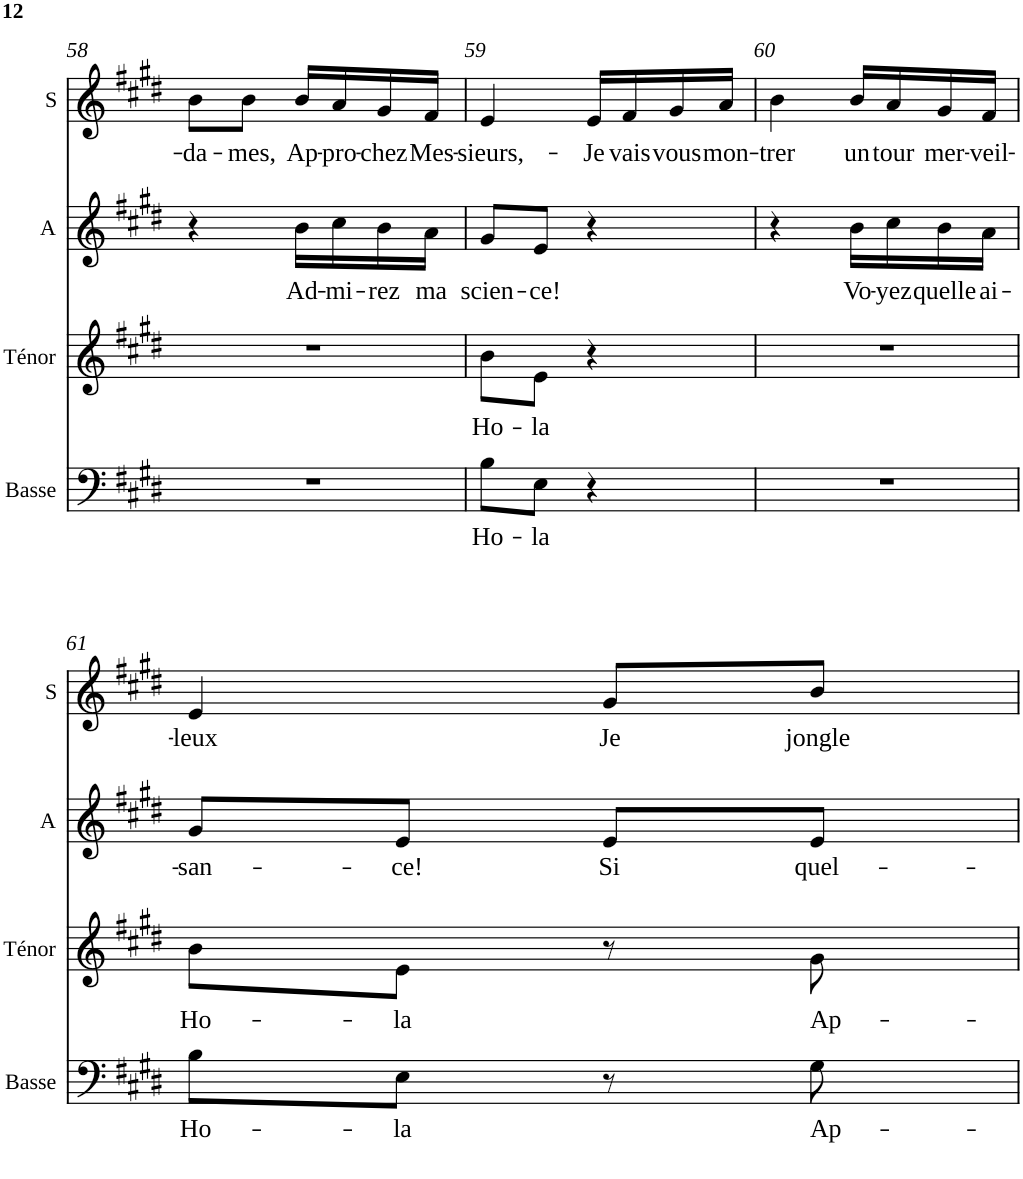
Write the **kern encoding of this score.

**kern	**text	**kern	**text	**kern	**text	**kern	**text
*part4	*part4	*part3	*part3	*part2	*part2	*part1	*part1
*staff4	*staff4	*staff3	*staff3	*staff2	*staff2	*staff1	*staff1
*I"Basse	*	*I"Ténor	*	*I"Alto	*	*I"Soprano	*
*I'Basse	*	*I'Ténor	*	*I'A	*	*I'S	*
!!LO:PB:g=z
*clefF4	*	*clefG2	*	*clefG2	*	*clefG2	*
*Trd12c21	*	*	*	*Trd5c9	*	*Trd1c2	*
*k[f#c#g#d#]	*	*k[f#c#g#d#]	*	*k[f#c#g#d#]	*	*k[f#c#g#d#]	*
*E:	*	*E:	*	*E:	*	*E:	*
*M2/4	*	*M2/4	*	*M2/4	*	*M2/4	*
=58	=58	=58	=58	=58	=58	=58	=58
!	!	!	!	!	!	!	!LO:LY:b
2r	.	2r	.	4r	.	8b\L	-da-
!	!	!	!	!	!	!	!LO:LY:b
.	.	.	.	.	.	8b\J	-mes,
!	!	!	!	!	!LO:LY:b	!	!LO:LY:b
.	.	.	.	16b\LL	Ad-	16b/LL	Ap-
!	!	!	!	!	!LO:LY:b	!	!LO:LY:b
.	.	.	.	16cc#\	-mi-	16a/	-pro-
!	!	!	!	!	!LO:LY:b	!	!LO:LY:b
.	.	.	.	16b\	-rez	16g#/	-chez
!	!	!	!	!	!LO:LY:b	!	!LO:LY:b
.	.	.	.	16a\JJ	ma	16f#/JJ	Mes-
=59	=59	=59	=59	=59	=59	=59	=59
!	!LO:LY:b	!	!LO:LY:b	!	!LO:LY:b	!	!LO:LY:b
8B\L	Ho-	8b\L	Ho-	8g#/L	scien-	4e/	-sieurs,-
!	!LO:LY:b	!	!LO:LY:b	!	!LO:LY:b	!	!
8E\J	-la	8e\J	-la	8e/J	-ce!	.	.
!	!	!	!	!	!	!	!LO:LY:b
4r	.	4r	.	4r	.	16e/LL	-Je
!	!	!	!	!	!	!	!LO:LY:b
.	.	.	.	.	.	16f#/	vais
!	!	!	!	!	!	!	!LO:LY:b
.	.	.	.	.	.	16g#/	vous
!	!	!	!	!	!	!	!LO:LY:b
.	.	.	.	.	.	16a/JJ	mon-
=60	=60	=60	=60	=60	=60	=60	=60
!	!	!	!	!	!	!	!LO:LY:b
2r	.	2r	.	4r	.	4b\	-trer
!	!	!	!	!	!LO:LY:b	!	!LO:LY:b
.	.	.	.	16b\LL	Vo-	16b/LL	un
!	!	!	!	!	!LO:LY:b	!	!LO:LY:b
.	.	.	.	16cc#\	-yez	16a/	tour
!	!	!	!	!	!LO:LY:b	!	!LO:LY:b
.	.	.	.	16b\	quelle	16g#/	mer-
!	!	!	!	!	!LO:LY:b	!	!LO:LY:b
.	.	.	.	16a\JJ	ai-	16f#/JJ	-veil-
!!LO:LB:g=z
=61	=61	=61	=61	=61	=61	=61	=61
!	!LO:LY:b	!	!LO:LY:b	!	!LO:LY:b	!	!LO:LY:b
8B\L	Ho-	8b\L	Ho-	8g#/L	-san-	4e/	-leux
!	!LO:LY:b	!	!LO:LY:b	!	!LO:LY:b	!	!
8E\J	-la	8e\J	-la	8e/J	-ce!	.	.
!	!	!	!	!	!LO:LY:b	!	!LO:LY:b
8r	.	8r	.	8e/L	Si	8g#/L	Je
!	!LO:LY:b	!	!LO:LY:b	!	!LO:LY:b	!	!LO:LY:b
8G#\	Ap-	8g#\	Ap-	8e/J	quel-	8b/J	jongle
=	=	=	=	=	=	=	=
*-	*-	*-	*-	*-	*-	*-	*-
